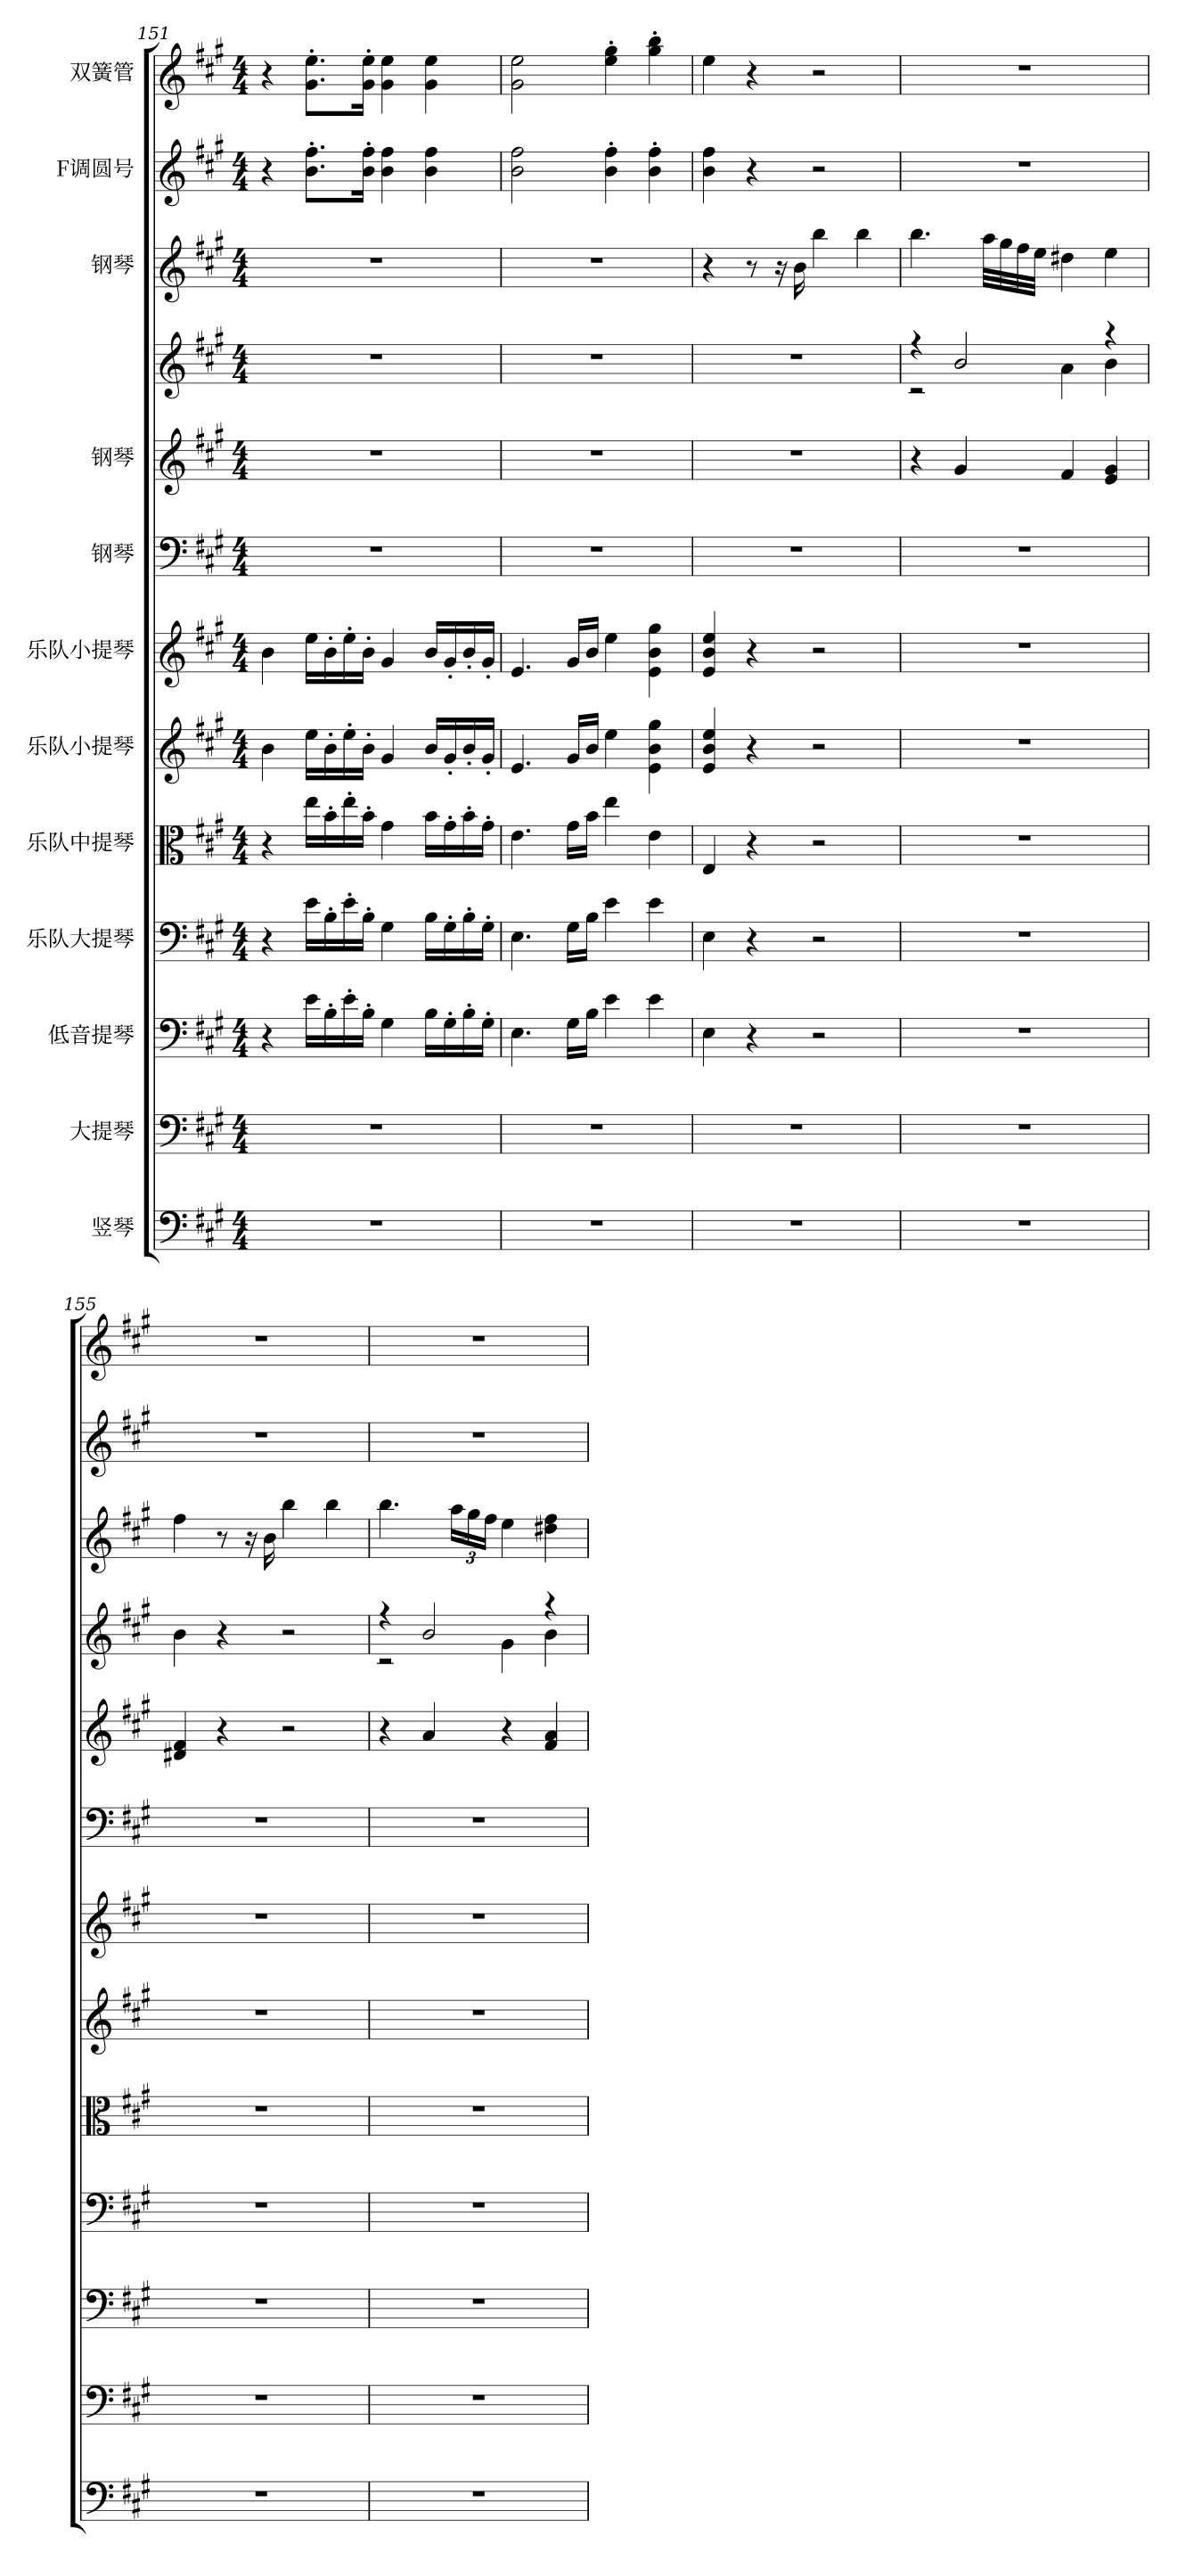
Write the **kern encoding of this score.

**kern	**kern	**kern	**kern	**kern	**kern	**kern	**kern	**kern	**kern	**kern	**kern	**kern
*part12	*part11	*part10	*part9	*part8	*part7	*part6	*part5	*part4	*part4	*part3	*part2	*part1
*staff13	*staff12	*staff11	*staff10	*staff9	*staff8	*staff7	*staff6	*staff5	*staff4	*staff3	*staff2	*staff1
*I"竖琴	*I"大提琴	*I"低音提琴	*I"乐队大提琴	*I"乐队中提琴	*I"乐队小提琴	*I"乐队小提琴	*I"钢琴	*I"钢琴	*	*I"钢琴	*I"F调圆号	*I"双簧管
!!LO:PB:g=z
*clefF4	*clefF4	*clefF4	*clefF4	*clefC3	*clefG2	*clefG2	*clefF4	*clefG2	*clefG2	*clefG2	*clefG2	*clefG2
*	*	*ITrd7c12	*	*	*	*	*	*	*	*	*ITrd4c7	*
*k[f#c#g#]	*k[f#c#g#]	*k[f#c#g#]	*k[f#c#g#]	*k[f#c#g#]	*k[f#c#g#]	*k[f#c#g#]	*k[f#c#g#]	*k[f#c#g#]	*k[f#c#g#]	*k[f#c#g#]	*k[f#c#]	*k[f#c#g#]
*M4/4	*M4/4	*M4/4	*M4/4	*M4/4	*M4/4	*M4/4	*M4/4	*M4/4	*M4/4	*M4/4	*M4/4	*M4/4
=151	=151	=151	=151	=151	=151	=151	=151	=151	=151	=151	=151	=151
1r	1r	4r	4r	4r	4b\	4b\	1r	1r	1r	1r	4r	4r
.	.	16E\LL	16e\LL	16ee\LL	16ee\LL	16ee\LL	.	.	.	.	8.e\' 8.b\'L	8.g#\' 8.ee\'L
.	.	16BB'\	16B'\	16b'\	16b'\	16b'\	.	.	.	.	.	.
.	.	16E'\	16e'\	16ee'\	16ee'\	16ee'\	.	.	.	.	.	.
.	.	16BB'\JJ	16B'\JJ	16b'\JJ	16b'\JJ	16b'\JJ	.	.	.	.	16e\' 16b\'Jk	16g#\' 16ee\'Jk
.	.	4GG#\	4G#\	4g#\	4g#/	4g#/	.	.	.	.	4e\ 4b\	4g#\ 4ee\
.	.	16BB\LL	16B\LL	16b\LL	16b/LL	16b/LL	.	.	.	.	4e\ 4b\	4g#\ 4ee\
.	.	16GG#'\	16G#'\	16g#'\	16g#'/	16g#'/	.	.	.	.	.	.
.	.	16BB'\	16B'\	16b'\	16b'/	16b'/	.	.	.	.	.	.
.	.	16GG#'\JJ	16G#'\JJ	16g#'\JJ	16g#'/JJ	16g#'/JJ	.	.	.	.	.	.
=152	=152	=152	=152	=152	=152	=152	=152	=152	=152	=152	=152	=152
*	*	*	*	*	*	*	*	*	*	*	*	*MM126
1r	1r	4.EE\	4.E\	4.e\	4.e/	4.e/	1r	1r	1r	1r	2e\ 2b\	2g#\ 2ee\
.	.	16GG#\LL	16G#\LL	16g#\LL	16g#/LL	16g#/LL	.	.	.	.	.	.
.	.	16BB\JJ	16B\JJ	16b\JJ	16b/JJ	16b/JJ	.	.	.	.	.	.
.	.	4E\	4e\	4ee\	4ee\	4ee\	.	.	.	.	4e\' 4b\'	4ee\' 4gg#\'
.	.	4E\	4e\	4e\	4e\ 4b\ 4gg#\	4e\ 4b\ 4gg#\	.	.	.	.	4e\' 4b\'	4gg#\' 4bb\'
=153	=153	=153	=153	=153	=153	=153	=153	=153	=153	=153	=153	=153
1r	1r	4EE\	4E\	4E/	4e/ 4b/ 4ee/	4e/ 4b/ 4ee/	1r	1r	1r	4r	4e\ 4b\	4ee\
.	.	4r	4r	4r	4r	4r	.	.	.	8r	4r	4r
.	.	.	.	.	.	.	.	.	.	16r	.	.
.	.	.	.	.	.	.	.	.	.	16b\	.	.
.	.	2r	2r	2r	2r	2r	.	.	.	4bb\	2r	2r
.	.	.	.	.	.	.	.	.	.	4bb\	.	.
=154	=154	=154	=154	=154	=154	=154	=154	=154	=154	=154	=154	=154
*	*	*	*	*	*	*	*	*	*^	*	*	*
1r	1r	1r	1r	1r	1r	1r	1r	4r	4r	2r	4.bb\	1r	1r
.	.	.	.	.	.	.	.	4g#/	2b/	.	.	.	.
.	.	.	.	.	.	.	.	.	.	.	32aa\LLL	.	.
.	.	.	.	.	.	.	.	.	.	.	32gg#\	.	.
.	.	.	.	.	.	.	.	.	.	.	32ff#\	.	.
.	.	.	.	.	.	.	.	.	.	.	32ee\JJJ	.	.
.	.	.	.	.	.	.	.	4f#/	.	4a\	4dd#X\	.	.
.	.	.	.	.	.	.	.	4e/ 4g#/	4r	4b\	4ee\	.	.
*	*	*	*	*	*	*	*	*	*v	*v	*	*	*
!!LO:PB:g=z
=155	=155	=155	=155	=155	=155	=155	=155	=155	=155	=155	=155	=155
1r	1r	1r	1r	1r	1r	1r	1r	4d#X/ 4f#/	4b\	4ff#\	1r	1r
.	.	.	.	.	.	.	.	4r	4r	8r	.	.
.	.	.	.	.	.	.	.	.	.	16r	.	.
.	.	.	.	.	.	.	.	.	.	16b\	.	.
.	.	.	.	.	.	.	.	2r	2r	4bb\	.	.
.	.	.	.	.	.	.	.	.	.	4bb\	.	.
=156	=156	=156	=156	=156	=156	=156	=156	=156	=156	=156	=156	=156
*	*	*	*	*	*	*	*	*	*^	*	*	*
1r	1r	1r	1r	1r	1r	1r	1r	4r	4r	2r	4.bb\	1r	1r
.	.	.	.	.	.	.	.	4a/	2b/	.	.	.	.
*	*	*	*	*	*	*	*	*	*	*	*Xbrackettup	*	*
.	.	.	.	.	.	.	.	.	.	.	24aa\LL	.	.
.	.	.	.	.	.	.	.	.	.	.	24gg#\	.	.
.	.	.	.	.	.	.	.	.	.	.	24ff#\JJ	.	.
.	.	.	.	.	.	.	.	4r	.	4g#\	4ee\	.	.
.	.	.	.	.	.	.	.	4f#/ 4a/	4r	4b\	4dd#X\ 4ff#\	.	.
*	*	*	*	*	*	*	*	*	*v	*v	*	*	*
=	=	=	=	=	=	=	=	=	=	=	=	=
*-	*-	*-	*-	*-	*-	*-	*-	*-	*-	*-	*-	*-
